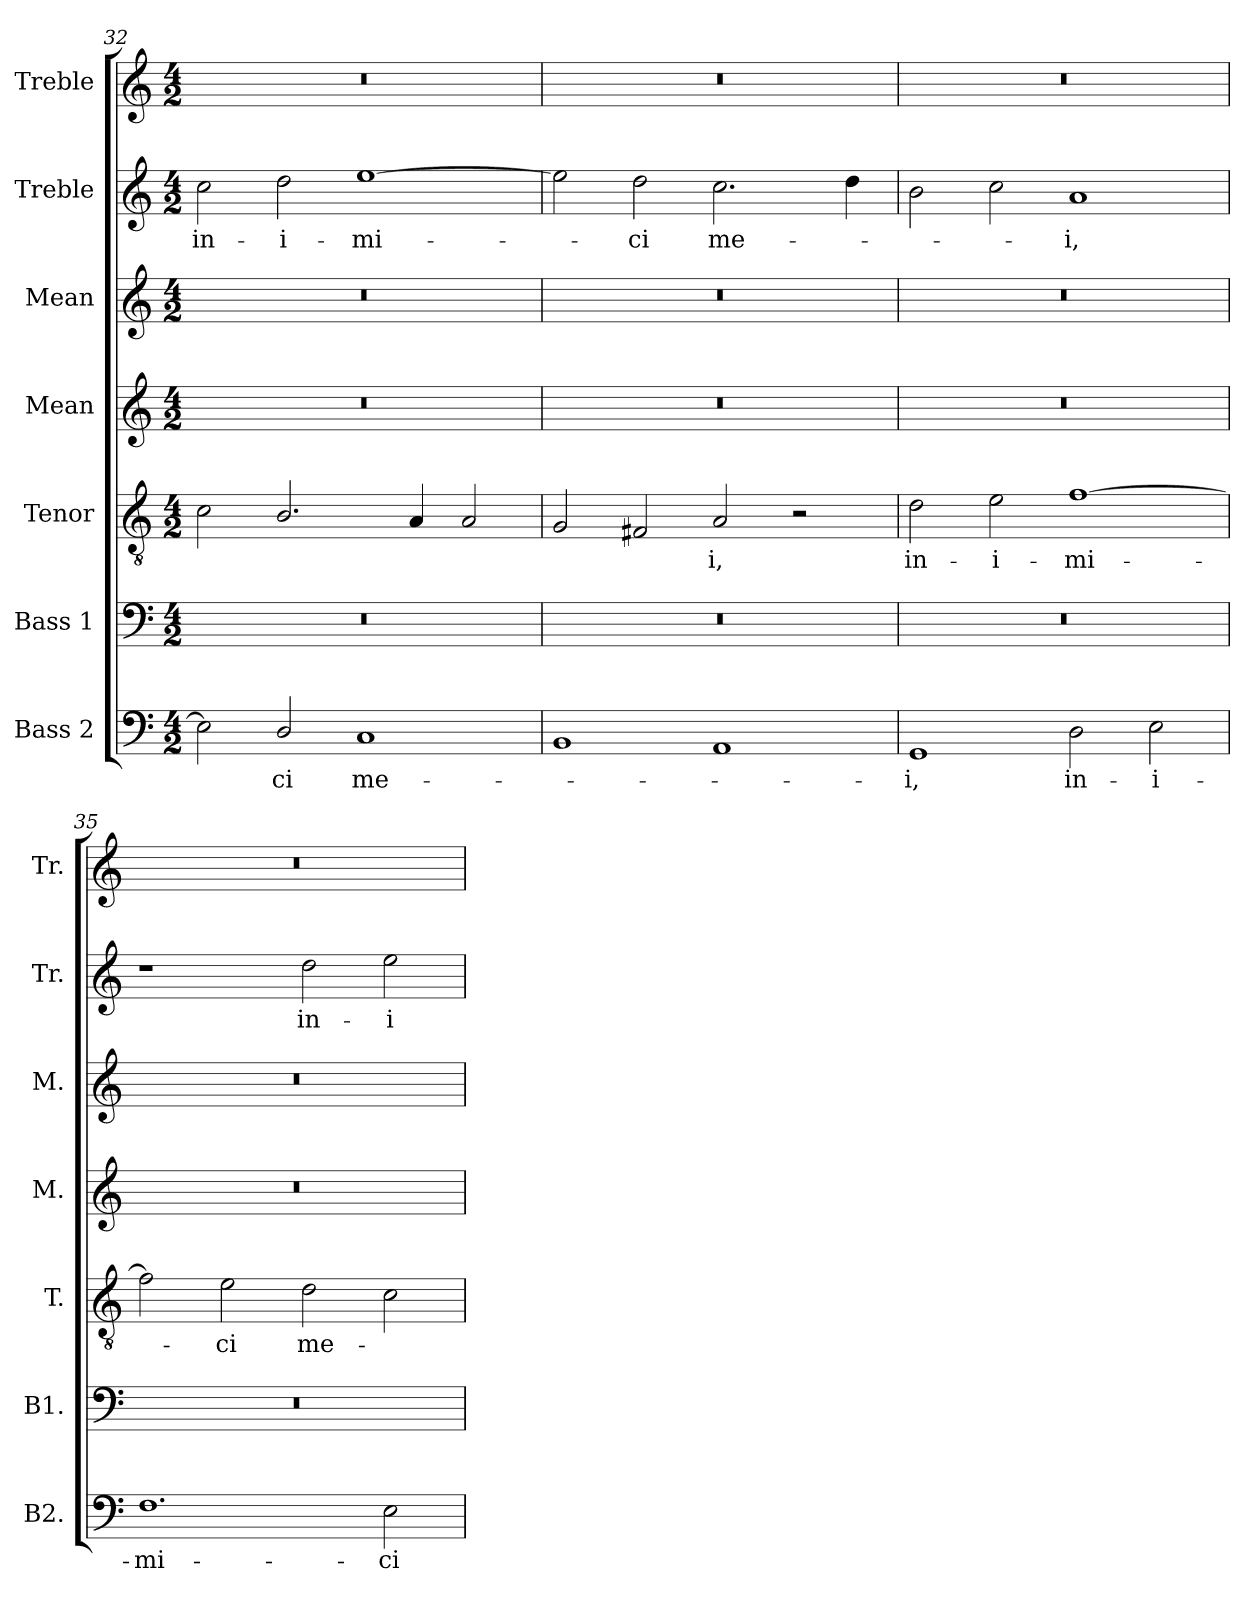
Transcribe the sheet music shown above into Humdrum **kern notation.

**kern	**text	**kern	**kern	**text	**kern	**kern	**kern	**text	**kern
*part7	*part7	*part6	*part5	*part5	*part4	*part3	*part2	*part2	*part1
*staff7	*staff7	*staff6	*staff5	*staff5	*staff4	*staff3	*staff2	*staff2	*staff1
*I"Bass 2	*	*I"Bass 1	*I"Tenor	*	*I"Mean	*I"Mean	*I"Treble	*	*I"Treble
*I'B2.	*	*I'B1.	*I'T.	*	*I'M.	*I'M.	*I'Tr.	*	*I'Tr.
*clefF4	*	*clefF4	*clefGv2	*	*clefG2	*clefG2	*clefG2	*	*clefG2
*	*	*	*ITrd7c12	*	*	*	*	*	*
*k[]	*	*k[]	*k[]	*	*k[]	*k[]	*k[]	*	*k[]
*C:	*	*C:	*C:	*	*C:	*C:	*C:	*	*C:
*M4/2	*	*M4/2	*M4/2	*	*M4/2	*M4/2	*M4/2	*	*M4/2
=32	=32	=32	=32	=32	=32	=32	=32	=32	=32
!	!	!LO:N:vis=1	!	!	!LO:N:vis=1	!LO:N:vis=1	!	!	!
!	!	!	!	!	!	!	!	!LO:LY:b:color=#000000	!LO:N:vis=1
2Ei\]	.	0r	2Ci\	.	0r	0r	2cci\	in-	0r
!	!LO:LY:b:color=#000000	!	!	!	!	!	!	!	!
!	!	!	!	!	!	!	!	!LO:LY:b:color=#000000	!
2Di/	-ci	.	2.BBi/	.	.	.	2ddi\	-i-	.
!	!LO:LY:b:color=#000000	!	!	!	!	!	!	!	!
!	!	!	!	!	!	!	!	!LO:LY:b:color=#000000	!
1Ci	me-	.	.	.	.	.	[1eei	-mi-	.
.	.	.	4AAi/	.	.	.	.	.	.
.	.	.	2AAi/	.	.	.	.	.	.
!!LO:LB:g=z
=33	=33	=33	=33	=33	=33	=33	=33	=33	=33
!	!	!LO:N:vis=1	!	!	!LO:N:vis=1	!LO:N:vis=1	!	!	!LO:N:vis=1
1BBi	.	0r	2GGi/	.	0r	0r	2eei\]	.	0r
!	!	!	!	!	!	!	!	!LO:LY:b:color=#000000	!
.	.	.	2FF#Xi/	.	.	.	2ddi\	-ci	.
!	!	!	!	!LO:LY:b:color=#000000	!	!	!	!	!
!	!	!	!	!	!	!	!	!LO:LY:b:color=#000000	!
1AAi	.	.	2AAi/	-i,	.	.	2.cci\	me-	.
.	.	.	2r	.	.	.	.	.	.
.	.	.	.	.	.	.	4ddi\	.	.
=34	=34	=34	=34	=34	=34	=34	=34	=34	=34
!	!LO:LY:b:color=#000000	!LO:N:vis=1	!	!	!	!	!	!	!
!	!	!	!	!LO:LY:b:color=#000000	!LO:N:vis=1	!LO:N:vis=1	!	!	!LO:N:vis=1
1GGi	-i,	0r	2Di\	in-	0r	0r	2bi\	.	0r
!	!	!	!	!LO:LY:b:color=#000000	!	!	!	!	!
.	.	.	2Ei\	-i-	.	.	2cci\	.	.
!	!LO:LY:b:color=#000000	!	!	!	!	!	!	!	!
!	!	!	!	!LO:LY:b:color=#000000	!	!	!	!	!
!	!	!	!	!	!	!	!	!LO:LY:b:color=#000000	!
2Di\	in-	.	[1Fi	-mi-	.	.	1ai	-i,	.
!	!LO:LY:b:color=#000000	!	!	!	!	!	!	!	!
2Ei\	-i-	.	.	.	.	.	.	.	.
=35	=35	=35	=35	=35	=35	=35	=35	=35	=35
!	!LO:LY:b:color=#000000	!LO:N:vis=1	!	!	!LO:N:vis=1	!LO:N:vis=1	!	!	!LO:N:vis=1
1.Fi	-mi-	0r	2Fi\]	.	0r	0r	1r	.	0r
!	!	!	!	!LO:LY:b:color=#000000	!	!	!	!	!
.	.	.	2Ei\	-ci	.	.	.	.	.
!	!	!	!	!LO:LY:b:color=#000000	!	!	!	!	!
!	!	!	!	!	!	!	!	!LO:LY:b:color=#000000	!
.	.	.	2Di\	me-	.	.	2ddi\	in-	.
!	!LO:LY:b:color=#000000	!	!	!	!	!	!	!	!
!	!	!	!	!	!	!	!	!LO:LY:b:color=#000000	!
2Ei\	-ci	.	2Ci\	.	.	.	2eei\	-i-	.
=	=	=	=	=	=	=	=	=	=
*-	*-	*-	*-	*-	*-	*-	*-	*-	*-
